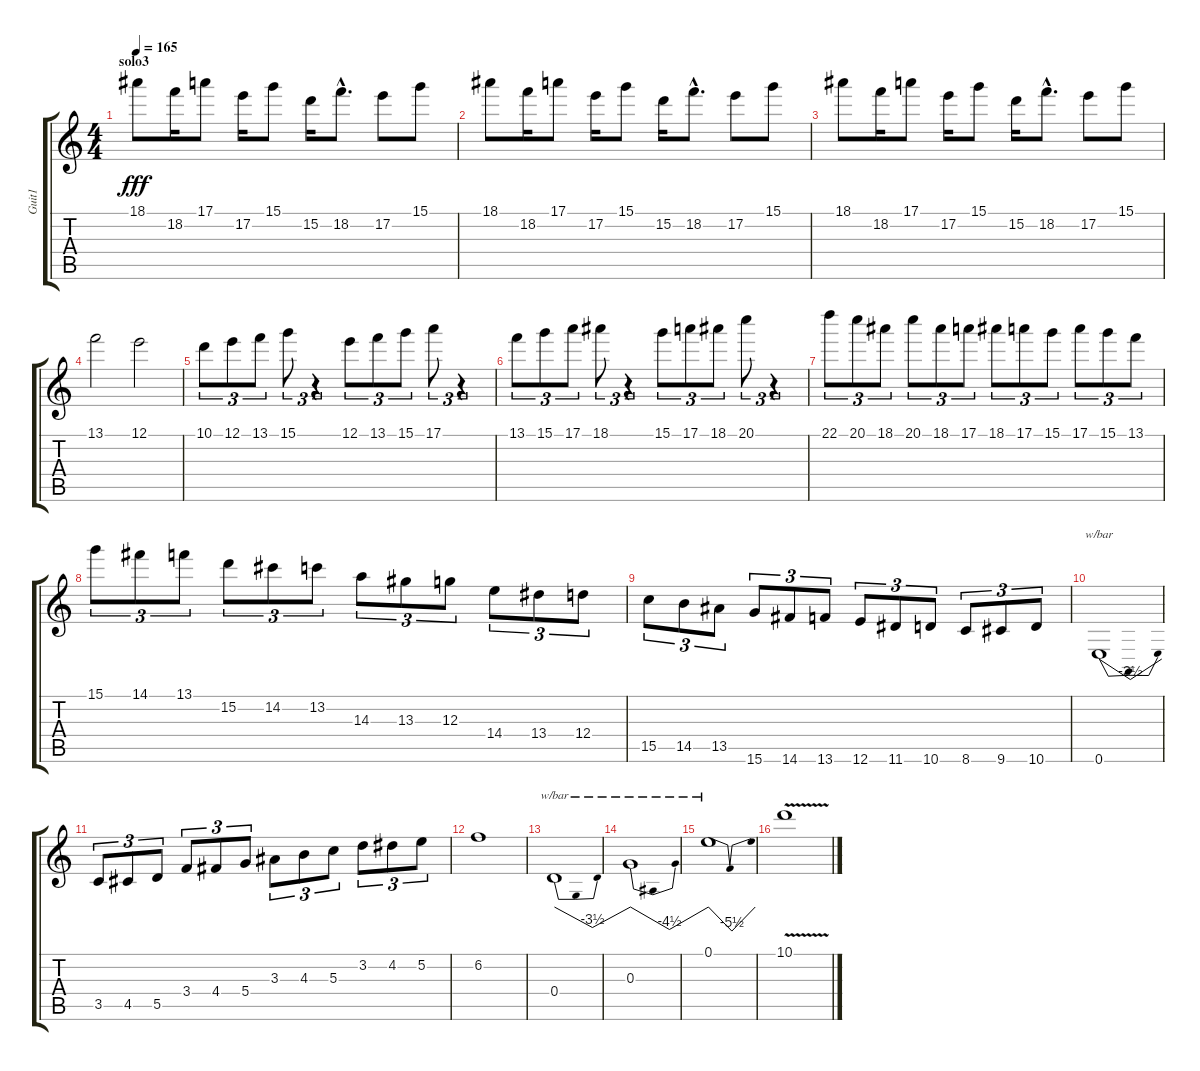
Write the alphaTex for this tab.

\track ("Guit1" "Guit1") {instrument overdrivenguitar}
\staff {score tabs}
\tuning (E4 B3 G3 D3 A2 E2) {hide}
\ts (4 4)
\section ("" "solo3")
\tempo 165
\clef g2
\ks c
18.1.8{dy fff} 18.2.16 17.1.8 17.2.16 15.1.8 15.2.16 18.2{hac}.8{d} 17.2.8 15.1.8 |
18.1.8 18.2.16 17.1.8 17.2.16 15.1.8 15.2.16 18.2{hac}.8{d} 17.2.8 15.1.8 |
18.1.8 18.2.16 17.1.8 17.2.16 15.1.8 15.2.16 18.2{hac}.8{d} 17.2.8 15.1.8 |
13.1.2 12.1.2 |
10.1.8{tu (3 2)} 12.1.8{tu (3 2)} 13.1.8{tu (3 2)} 15.1.8{tu (3 2)} r.4{tu (3 2)} 12.1.8{tu (3 2)} 13.1.8{tu (3 2)} 15.1.8{tu (3 2)} 17.1.8{tu (3 2)} r.4{tu (3 2)} |
13.1.8{tu (3 2)} 15.1.8{tu (3 2)} 17.1.8{tu (3 2)} 18.1.8{tu (3 2)} r.4{tu (3 2)} 15.1.8{tu (3 2)} 17.1.8{tu (3 2)} 18.1.8{tu (3 2)} 20.1.8{tu (3 2)} r.4{tu (3 2)} |
22.1.8{tu (3 2)} 20.1.8{tu (3 2)} 18.1.8{tu (3 2)} 20.1.8{tu (3 2)} 18.1.8{tu (3 2)} 17.1.8{tu (3 2)} 18.1.8{tu (3 2)} 17.1.8{tu (3 2)} 15.1.8{tu (3 2)} 17.1.8{tu (3 2)} 15.1.8{tu (3 2)} 13.1.8{tu (3 2)} |
15.1.8{tu (3 2)} 14.1.8{tu (3 2)} 13.1.8{tu (3 2)} 15.2.8{tu (3 2)} 14.2.8{tu (3 2)} 13.2.8{tu (3 2)} 14.3.8{tu (3 2)} 13.3.8{tu (3 2)} 12.3.8{tu (3 2)} 14.4.8{tu (3 2)} 13.4.8{tu (3 2)} 12.4.8{tu (3 2)} |
15.5.8{tu (3 2)} 14.5.8{tu (3 2)} 13.5.8{tu (3 2)} 15.6.8{tu (3 2)} 14.6.8{tu (3 2)} 13.6.8{tu (3 2)} 12.6.8{tu (3 2)} 11.6.8{tu (3 2)} 10.6.8{tu (3 2)} 8.6.8{tu (3 2)} 9.6.8{tu (3 2)} 10.6.8{tu (3 2)} |
0.6.1{tbe (dip default 0 0 30 -14 60 0)} |
3.5.8{tu (3 2)} 4.5.8{tu (3 2)} 5.5.8{tu (3 2)} 3.4.8{tu (3 2)} 4.4.8{tu (3 2)} 5.4.8{tu (3 2)} 3.3.8{tu (3 2)} 4.3.8{tu (3 2)} 5.3.8{tu (3 2)} 3.2.8{tu (3 2)} 4.2.8{tu (3 2)} 5.2.8{tu (3 2)} |
6.2.1 |
0.4.1{tbe (dip default 0 0 30 -14 60 0)} |
0.3.1{tbe (dip default 0 0 30 -18 60 0)} |
0.1.1{tbe (dip default 0 0 30 -22 60 0)} |
10.1{v}.1
